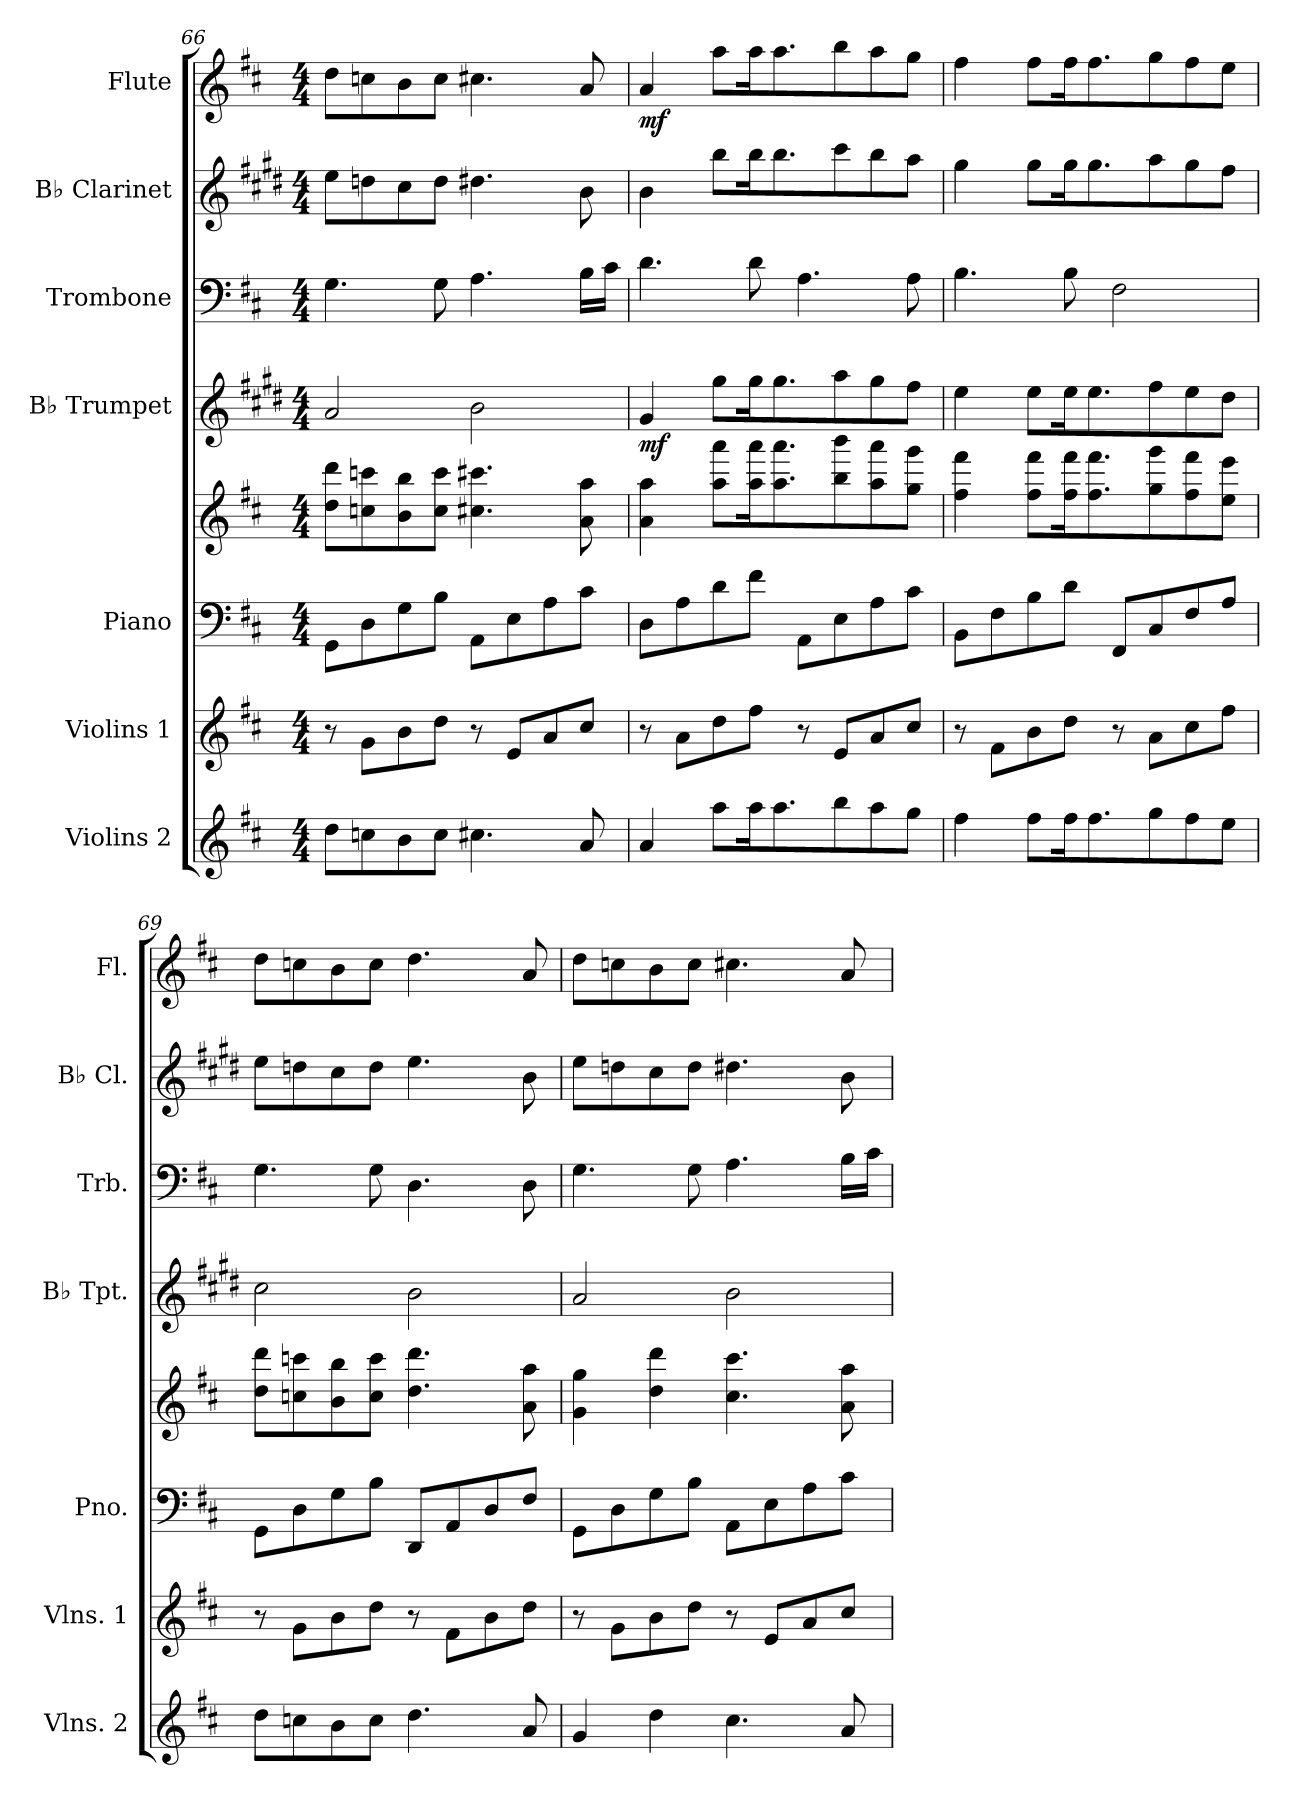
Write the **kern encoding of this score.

**kern	**kern	**kern	**kern	**kern	**dynam	**kern	**kern	**kern	**dynam
*part7	*part6	*part5	*part5	*part4	*part4	*part3	*part2	*part1	*part1
*staff8	*staff7	*staff6	*staff5	*staff4	*staff4	*staff3	*staff2	*staff1	*staff1
*I"Violins 2	*I"Violins 1	*I"Piano	*	*I"B♭ Trumpet	*	*I"Trombone	*I"B♭ Clarinet	*I"Flute	*
*I'Vlns. 2	*I'Vlns. 1	*I'Pno.	*	*I'B♭ Tpt.	*	*I'Trb.	*I'B♭ Cl.	*I'Fl.	*
!!LO:PB:g=z
*clefG2	*clefG2	*clefF4	*clefG2	*clefG2	*	*clefF4	*clefG2	*clefG2	*
*	*	*	*	*ITrd1c2	*	*	*ITrd1c2	*	*
*k[f#c#]	*k[f#c#]	*k[f#c#]	*k[f#c#]	*k[f#c#]	*	*k[f#c#]	*k[f#c#]	*k[f#c#]	*
*D:	*D:	*D:	*D:	*D:	*	*D:	*D:	*D:	*
*M4/4	*M4/4	*M4/4	*M4/4	*M4/4	*	*M4/4	*M4/4	*M4/4	*
=66	=66	=66	=66	=66	=66	=66	=66	=66	=66
8dd\L	8r	8GG\L	8dd\ 8ddd\L	2g/	.	4.G\	8dd\L	8dd\L	.
8ccn\	8g\L	8D\	8ccn\ 8cccn\	.	.	.	8ccn\	8ccn\	.
8b\	8b\	8G\	8b\ 8bb\	.	.	.	8b\	8b\	.
8cc\J	8dd\J	8B\J	8cc\ 8ccc\J	.	.	8G\	8cc\J	8cc\J	.
4.cc#X\	8r	8AA\L	4.cc#X\ 4.ccc#X\	2a\	.	4.A\	4.cc#X\	4.cc#X\	.
.	8e/L	8E\	.	.	.	.	.	.	.
.	8a/	8A\	.	.	.	.	.	.	.
8a/	8cc#/J	8c#\J	8a\ 8aa\	.	.	16B\LL	8a\	8a/	.
.	.	.	.	.	.	16c#\JJ	.	.	.
=67	=67	=67	=67	=67	=67	=67	=67	=67	=67
!	!	!	!	!	!LO:DY:b	!	!	!	!LO:DY:b
4a/	8r	8D\L	4a\ 4aa\	4f#/	mf	4.d\	4a\	4a/	mf
.	8a\L	8A\	.	.	.	.	.	.	.
8aa\L	8dd\	8d\	8aa\ 8aaa\L	8ff#\L	.	.	8aa\L	8aa\L	.
16aa\K	8ff#\J	8f#\J	16aa\ 16aaa\K	16ff#\K	.	8d\	16aa\K	16aa\K	.
8.aa\	.	.	8.aa\ 8.aaa\	8.ff#\	.	.	8.aa\	8.aa\	.
.	8r	8AA\L	.	.	.	4.A\	.	.	.
8bb\	8e/L	8E\	8bb\ 8bbb\	8gg\	.	.	8bb\	8bb\	.
8aa\	8a/	8A\	8aa\ 8aaa\	8ff#\	.	.	8aa\	8aa\	.
8gg\J	8cc#/J	8c#\J	8gg\ 8ggg\J	8ee\J	.	8A\	8gg\J	8gg\J	.
=68	=68	=68	=68	=68	=68	=68	=68	=68	=68
4ff#\	8r	8BB\L	4ff#\ 4fff#\	4dd\	.	4.B\	4ff#\	4ff#\	.
.	8f#\L	8F#\	.	.	.	.	.	.	.
8ff#\L	8b\	8B\	8ff#\ 8fff#\L	8dd\L	.	.	8ff#\L	8ff#\L	.
16ff#\K	8dd\J	8d\J	16ff#\ 16fff#\K	16dd\K	.	8B\	16ff#\K	16ff#\K	.
8.ff#\	.	.	8.ff#\ 8.fff#\	8.dd\	.	.	8.ff#\	8.ff#\	.
.	8r	8FF#/L	.	.	.	2F#\	.	.	.
8gg\	8a\L	8C#/	8gg\ 8ggg\	8ee\	.	.	8gg\	8gg\	.
8ff#\	8cc#\	8F#/	8ff#\ 8fff#\	8dd\	.	.	8ff#\	8ff#\	.
8ee\J	8ff#\J	8A/J	8ee\ 8eee\J	8cc#\J	.	.	8ee\J	8ee\J	.
!!LO:PB:g=z
=69	=69	=69	=69	=69	=69	=69	=69	=69	=69
8dd\L	8r	8GG\L	8dd\ 8ddd\L	2b\	.	4.G\	8dd\L	8dd\L	.
8ccn\	8g\L	8D\	8ccn\ 8cccn\	.	.	.	8ccn\	8ccn\	.
8b\	8b\	8G\	8b\ 8bb\	.	.	.	8b\	8b\	.
8cc\J	8dd\J	8B\J	8cc\ 8ccc\J	.	.	8G\	8cc\J	8cc\J	.
4.dd\	8r	8DD/L	4.dd\ 4.ddd\	2a\	.	4.D\	4.dd\	4.dd\	.
.	8f#\L	8AA/	.	.	.	.	.	.	.
.	8b\	8D/	.	.	.	.	.	.	.
8a/	8dd\J	8F#/J	8a\ 8aa\	.	.	8D\	8a\	8a/	.
=70	=70	=70	=70	=70	=70	=70	=70	=70	=70
4g/	8r	8GG\L	4g\ 4gg\	2g/	.	4.G\	8dd\L	8dd\L	.
.	8g\L	8D\	.	.	.	.	8ccn\	8ccn\	.
4dd\	8b\	8G\	4dd\ 4ddd\	.	.	.	8b\	8b\	.
.	8dd\J	8B\J	.	.	.	8G\	8cc\J	8cc\J	.
4.cc#\	8r	8AA\L	4.cc#\ 4.ccc#\	2a\	.	4.A\	4.cc#X\	4.cc#X\	.
.	8e/L	8E\	.	.	.	.	.	.	.
.	8a/	8A\	.	.	.	.	.	.	.
8a/	8cc#/J	8c#\J	8a\ 8aa\	.	.	16B\LL	8a\	8a/	.
.	.	.	.	.	.	16c#\JJ	.	.	.
=	=	=	=	=	=	=	=	=	=
*-	*-	*-	*-	*-	*-	*-	*-	*-	*-
